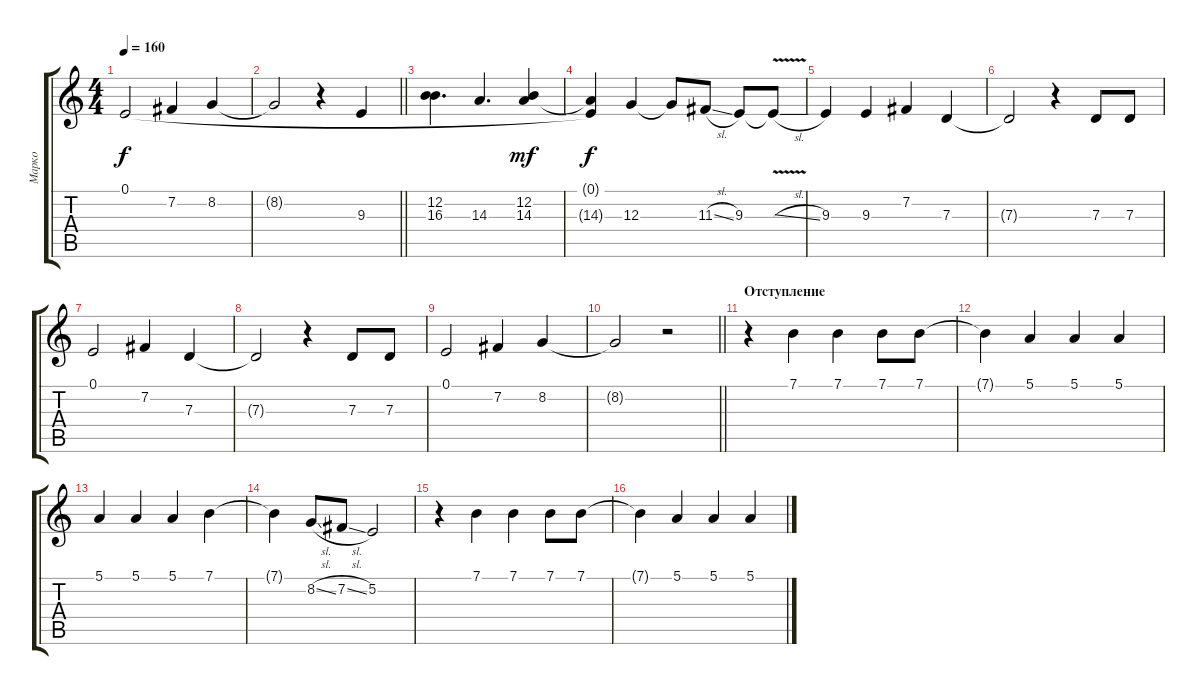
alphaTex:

\track ("Марко" "Марко") {instrument bassoon}
\staff {score tabs}
\tuning (E4 B3 G3 D3 A2 E2) {hide}
\ts (4 4)
\tempo 160
\clef g2
\ks c
0.1.2{dy f} 7.2.4 8.2.4 |
\barLineRight lightlight
8.2{t}.2 r.4 9.3.4 |
\section ("" " ")
(12.2 16.3).4{d} 14.3.4{d} (12.2 14.3).4{dy mf} |
(0.1{t} 14.3{t}).4{dy f} 12.3.4 12.3{t}.8 11.3{sl}.8 9.3.8 9.3{v sl t}.8 |
9.3.4 9.3.4 7.2.4 7.3.4 |
7.3{t}.2 r.4 7.3.8 7.3.8 |
0.1.2 7.2.4 7.3.4 |
7.3{t}.2 r.4 7.3.8 7.3.8 |
0.1.2 7.2.4 8.2.4 |
\barLineRight lightlight
8.2{t}.2 r.2 |
\section ("" "Отступление")
r.4 7.1.4 7.1.4 7.1.8 7.1.8 |
7.1{t}.4 5.1.4 5.1.4 5.1.4 |
5.1.4 5.1.4 5.1.4 7.1.4 |
7.1{t}.4 8.2{sl}.8 7.2{sl}.8 5.2.2 |
r.4 7.1.4 7.1.4 7.1.8 7.1.8 |
7.1{t}.4 5.1.4 5.1.4 5.1.4
